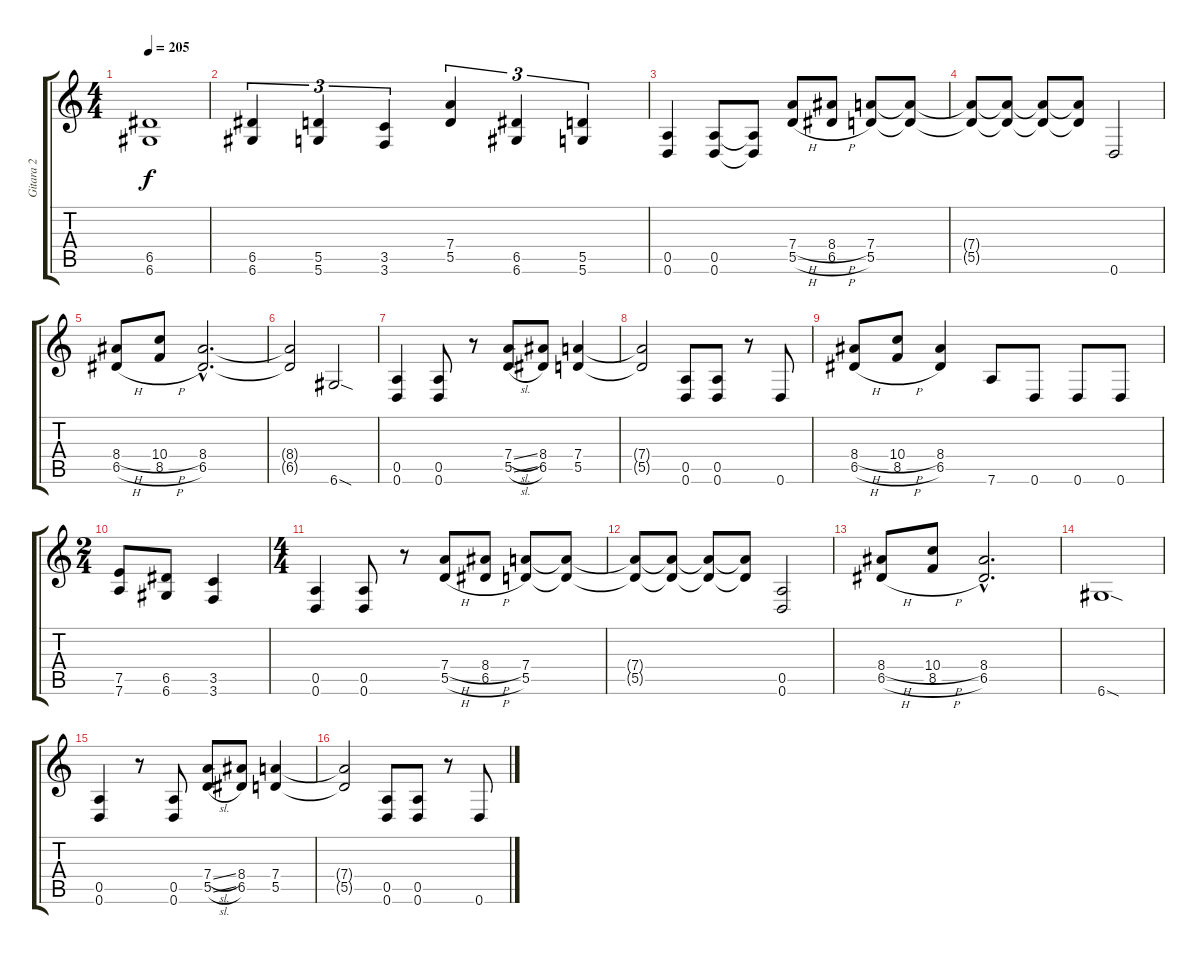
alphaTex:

\track ("Gitara 2" "Gitara 2") {instrument distortionguitar}
\staff {score tabs}
\tuning (E4 B3 G3 D3 A2 D2) {hide}
\ts (4 4)
\tempo 205
\clef g2
\ks c
(6.5 6.6).1{dy f} |
(6.5 6.6).4{tu (3 2)} (5.5 5.6).4{tu (3 2)} (3.5 3.6).4{tu (3 2)} (7.4 5.5).4{tu (3 2)} (6.5 6.6).4{tu (3 2)} (5.5 5.6).4{tu (3 2)} |
(0.5 0.6).4 (0.5 0.6).8 (0.5{t} 0.6{t}).8 (7.4{h} 5.5{h}).8 (8.4{h} 6.5{h}).8 (7.4 5.5).8 (7.4{t} 5.5{t}).8 |
(7.4{t} 5.5{t}).8 (7.4{t} 5.5{t}).8 (7.4{t} 5.5{t}).8 (7.4{t} 5.5{t}).8 0.6.2 |
(8.4{h} 6.5{h}).8 (10.4{h} 8.5{h}).8 (8.4{hac} 6.5{hac}).2{d} |
(8.4{t} 6.5{t}).2 6.6{sod}.2 |
(0.5 0.6).4 (0.5 0.6).8 r.8 (7.4{sl} 5.5{sl}).8 (8.4 6.5).8 (7.4 5.5).4 |
(7.4{t} 5.5{t}).2 (0.5 0.6).8 (0.5 0.6).8 r.8 0.6.8 |
(8.4{h} 6.5{h}).8 (10.4{h} 8.5{h}).8 (8.4 6.5).4 7.6.8 0.6.8 0.6.8 0.6.8 |
\ts (2 4)
(7.5 7.6).8 (6.5 6.6).8 (3.5 3.6).4 |
\ts (4 4)
(0.5 0.6).4 (0.5 0.6).8 r.8 (7.4{h} 5.5{h}).8 (8.4{h} 6.5{h}).8 (7.4 5.5).8 (7.4{t} 5.5{t}).8 |
(7.4{t} 5.5{t}).8 (7.4{t} 5.5{t}).8 (7.4{t} 5.5{t}).8 (7.4{t} 5.5{t}).8 (0.5 0.6).2 |
(8.4{h} 6.5{h}).8 (10.4{h} 8.5{h}).8 (8.4{hac} 6.5{hac}).2{d} |
6.6{sod}.1 |
(0.5 0.6).4 r.8 (0.5 0.6).8 (7.4{sl} 5.5{sl}).8 (8.4 6.5).8 (7.4 5.5).4 |
(7.4{t} 5.5{t}).2 (0.5 0.6).8 (0.5 0.6).8 r.8 0.6.8
